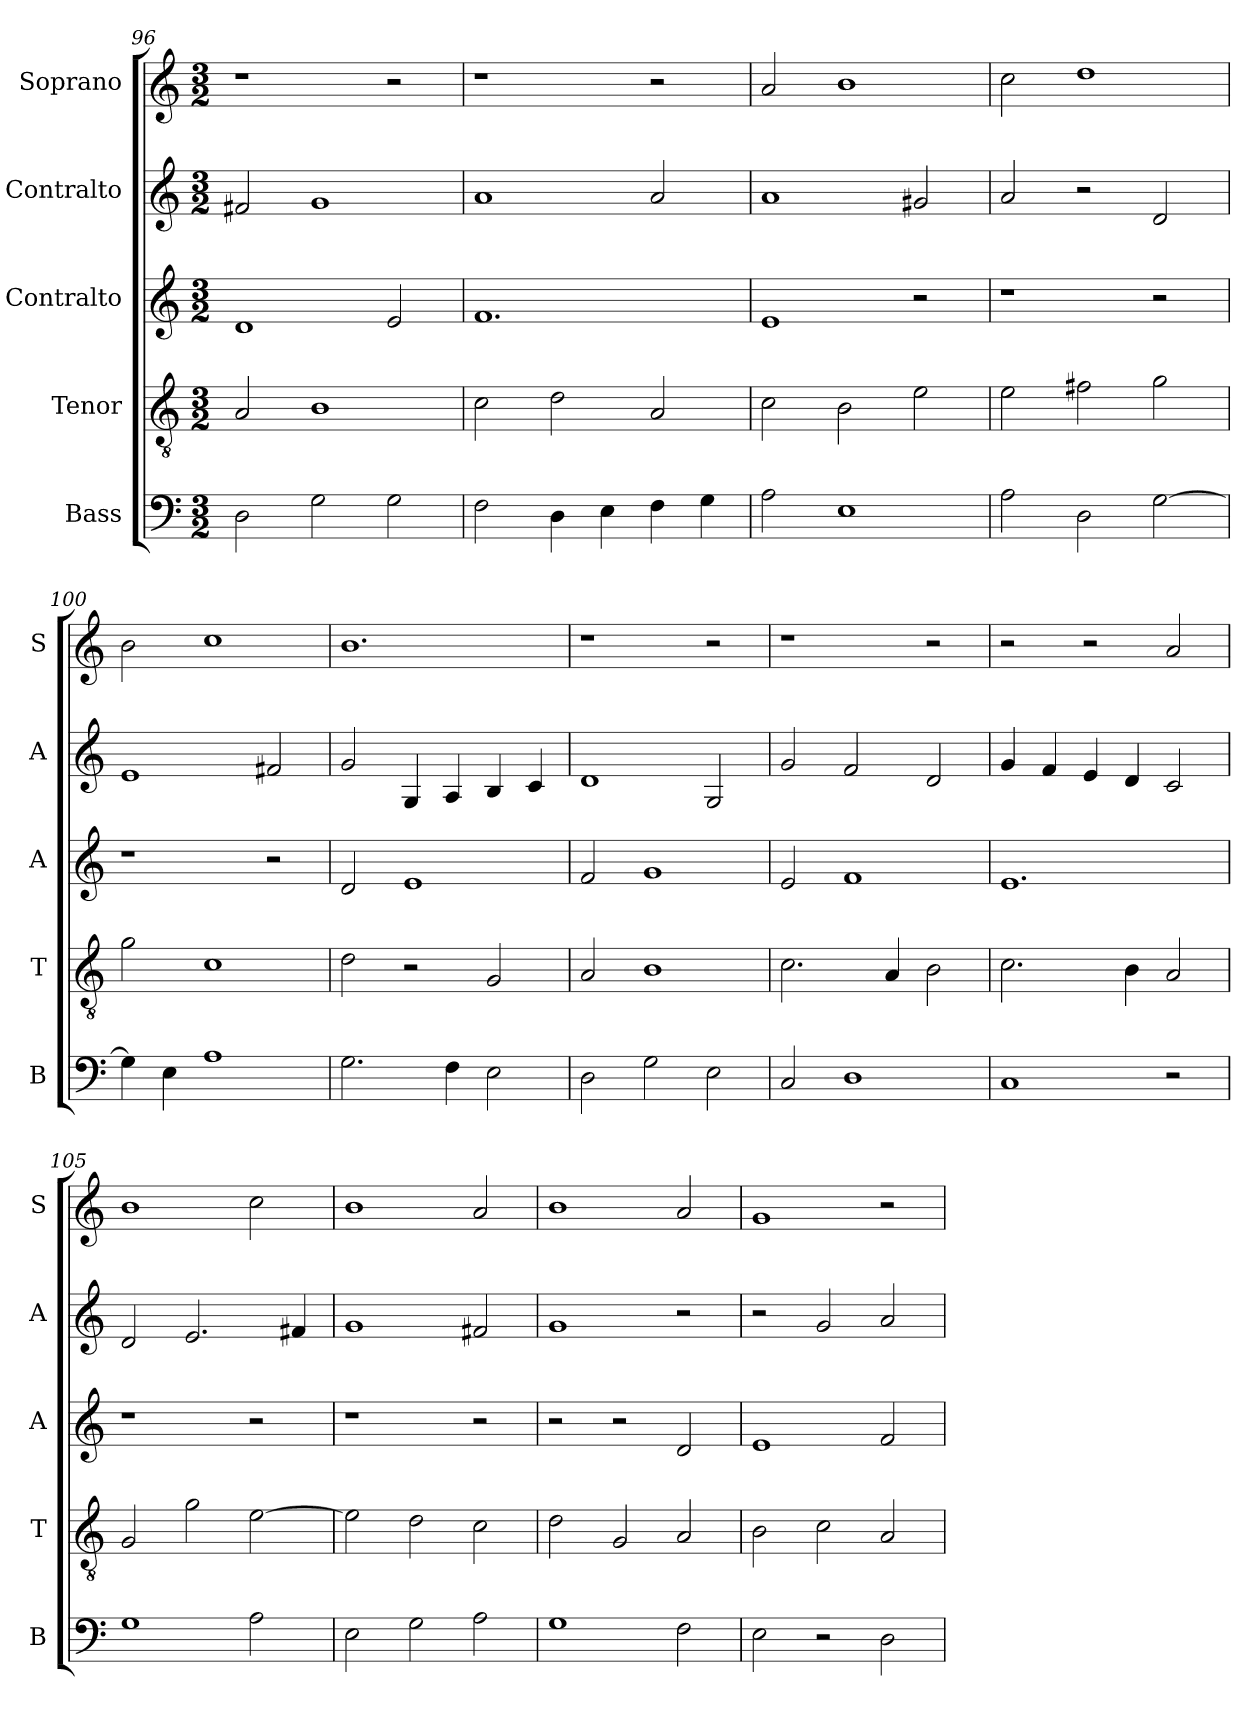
**kern	**kern	**kern	**kern	**kern
*part5	*part4	*part3	*part2	*part1
*staff5	*staff4	*staff3	*staff2	*staff1
*I"Bass	*I"Tenor	*I"Contralto	*I"Contralto	*I"Soprano
*I'B	*I'T	*I'A	*I'A	*I'S
*clefF4	*clefGv2	*clefG2	*clefG2	*clefG2
*k[]	*k[]	*k[]	*k[]	*k[]
*G:mix	*G:mix	*G:mix	*G:mix	*G:mix
*M3/2	*M3/2	*M3/2	*M3/2	*M3/2
=96	=96	=96	=96	=96
2D	2A	1d	2f#X	1r
2G	1B	.	1g	.
2G	.	2e	.	2r
=97	=97	=97	=97	=97
2F	2c	1.f	1a	1r
4D	2d	.	.	.
4E	.	.	.	.
4F	2A	.	2a	2r
4G	.	.	.	.
=98	=98	=98	=98	=98
2A	2c	1e	1a	2a
1E	2B	.	.	1b
.	2e	2r	2g#X	.
=99	=99	=99	=99	=99
2A	2e	1r	2a	2cc
2D	2f#X	.	2r	1dd
[2G	2g	2r	2d	.
=100	=100	=100	=100	=100
4G]	2g	1r	1e	2b
4E	.	.	.	.
1A	1c	.	.	1cc
.	.	2r	2f#X	.
=101	=101	=101	=101	=101
2.G	2d	2d	2g	1.b
.	2r	1e	4G	.
4F	.	.	4A	.
2E	2G	.	4B	.
.	.	.	4c	.
=102	=102	=102	=102	=102
2D	2A	2f	1d	1r
2G	1B	1g	.	.
2E	.	.	2G	2r
=103	=103	=103	=103	=103
2C	2.c	2e	2g	1r
1D	.	1f	2f	.
.	4A	.	.	.
.	2B	.	2d	2r
=104	=104	=104	=104	=104
1C	2.c	1.e	4g	2r
.	.	.	4f	.
.	.	.	4e	2r
.	4B	.	4d	.
2r	2A	.	2c	2a
=105	=105	=105	=105	=105
1G	2G	1r	2d	1b
.	2g	.	2.e	.
2A	[2e	2r	.	2cc
.	.	.	4f#X	.
=106	=106	=106	=106	=106
2E	2e]	1r	1g	1b
2G	2d	.	.	.
2A	2c	2r	2f#X	2a
=107	=107	=107	=107	=107
1G	2d	2r	1g	1b
.	2G	2r	.	.
2F	2A	2d	2r	2a
=108	=108	=108	=108	=108
2E	2B	1e	2r	1g
2r	2c	.	2g	.
2D	2A	2f	2a	2r
=	=	=	=	=
*-	*-	*-	*-	*-
